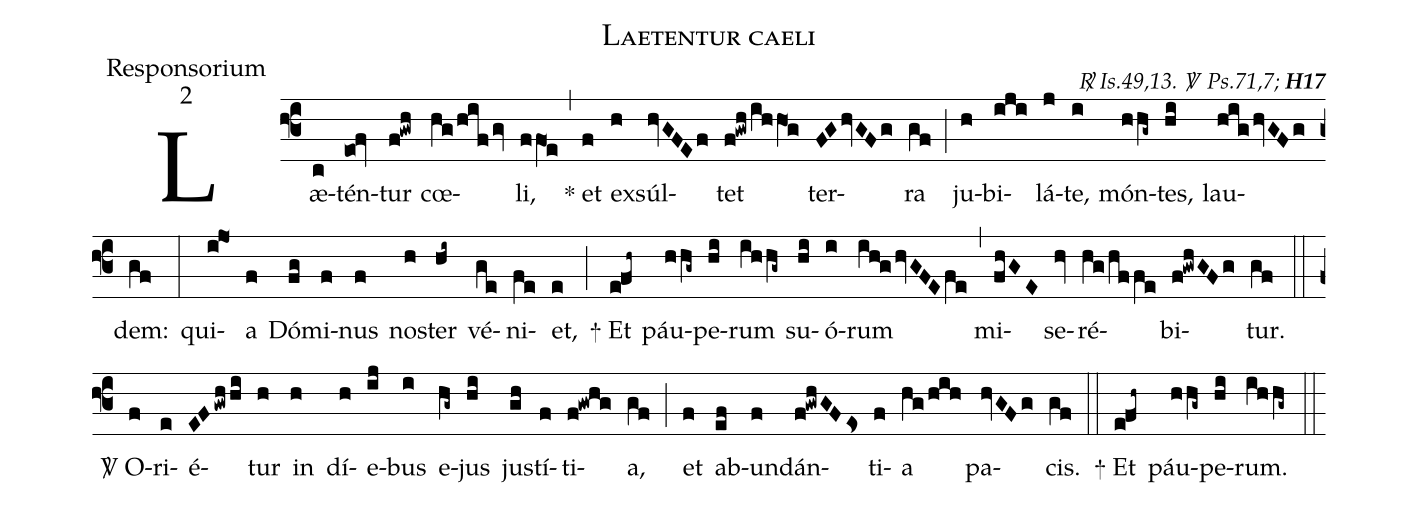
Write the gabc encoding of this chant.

name:Laetentur caeli;
office-part:Responsorium;
mode:2;
commentary:{\itshape\mdseries \Rbar\  Is.49,13. \Vbar\   Ps.71,7;\/} {\bfseries H17};
%%
(f3) Læ(c)tén(eo0!fv)tur(f!gwh) cœ(hg/hifgv)li,(ffO1e) (,)
<sp>*</sp> et(f) ex(h)súl(hvGFEf)tet(f!gwh/ihhO1g) ter(FGhvGFg)ra(gf) (;)
ju(h)bi(iji)lá(j)te,(i) món(hhg~)tes,(hi) lau(highvGFg)dem:(gf) (:)
qui(i!jo1)a(f) Dó(fg)mi(f)nus(f) no(h)ster(hi~) vé(ge)ni(fe)et,(e) (;)
<sp>+</sp> Et(e!fh~) páu(hhg~)pe(hi)rum(ihhg~) su(hi)ó(i)rum(ih!ghvGFEfe) (,)
mi(fhGE)se(hv)ré(hg/hffe)bi(f!gwhGFg)tur.(gf) (::)
<sp>V/</sp> O(f)ri(e)é(EFgwhhi)tur(h) in(h) dí(h)e(ij)bus(i) e(hg~)jus(hi) jus(gh)tí(f)ti(f!gwhg)a,(gf) (;)
et(f) ab(ef)un(f)dán(f!gwhGFEs)ti(f)a(hg/hih) pa(hvGFg)cis.(gf) (::)
<sp>+</sp> Et(e!fh~) páu(hhg~)pe(hi)rum.(ihhg~) (::)
